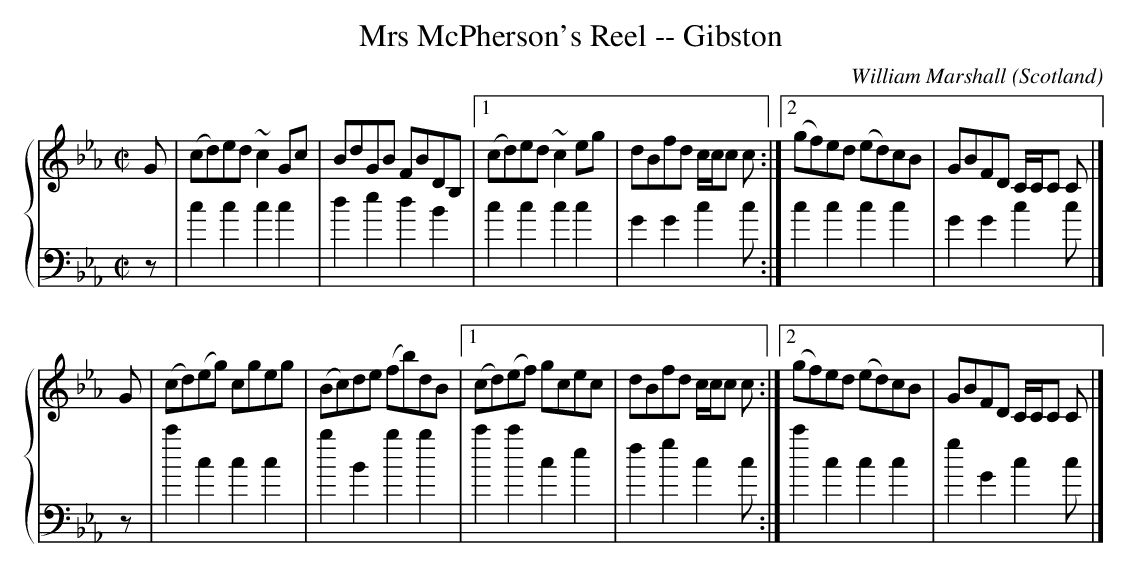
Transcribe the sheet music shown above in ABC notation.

X:1
T:Mrs McPherson's Reel -- Gibston
C:William Marshall
L:1/8
M:C|
O:Scotland
K:C minor
%%staves {1 2}
V:1
G | \
(cd)ed !=!~c2 Gc | BdGB FBDB, |1 (cd)ed !=!~c2 eg | dBfd c/c/c c :|2 (gf)ed (ed)cB | GBFD C/C/C C |]
G | \
(cd)(eg) cgeg | (Bc)de (fb)dB |1 (cd)(ef) gcec | dBfd c/c/c c :|2 (gf)ed (ed)cB | GBFD C/C/C C |]
V:2 clef=bass
L:1/4
z/ | cccc | dedB | cccc | GGcc/ :| cccc | GGcc/ |] \
z/ | c'ccc | bBbb | c'c'ce | fgcc/ :| c'ccc | gGcc/ |]
